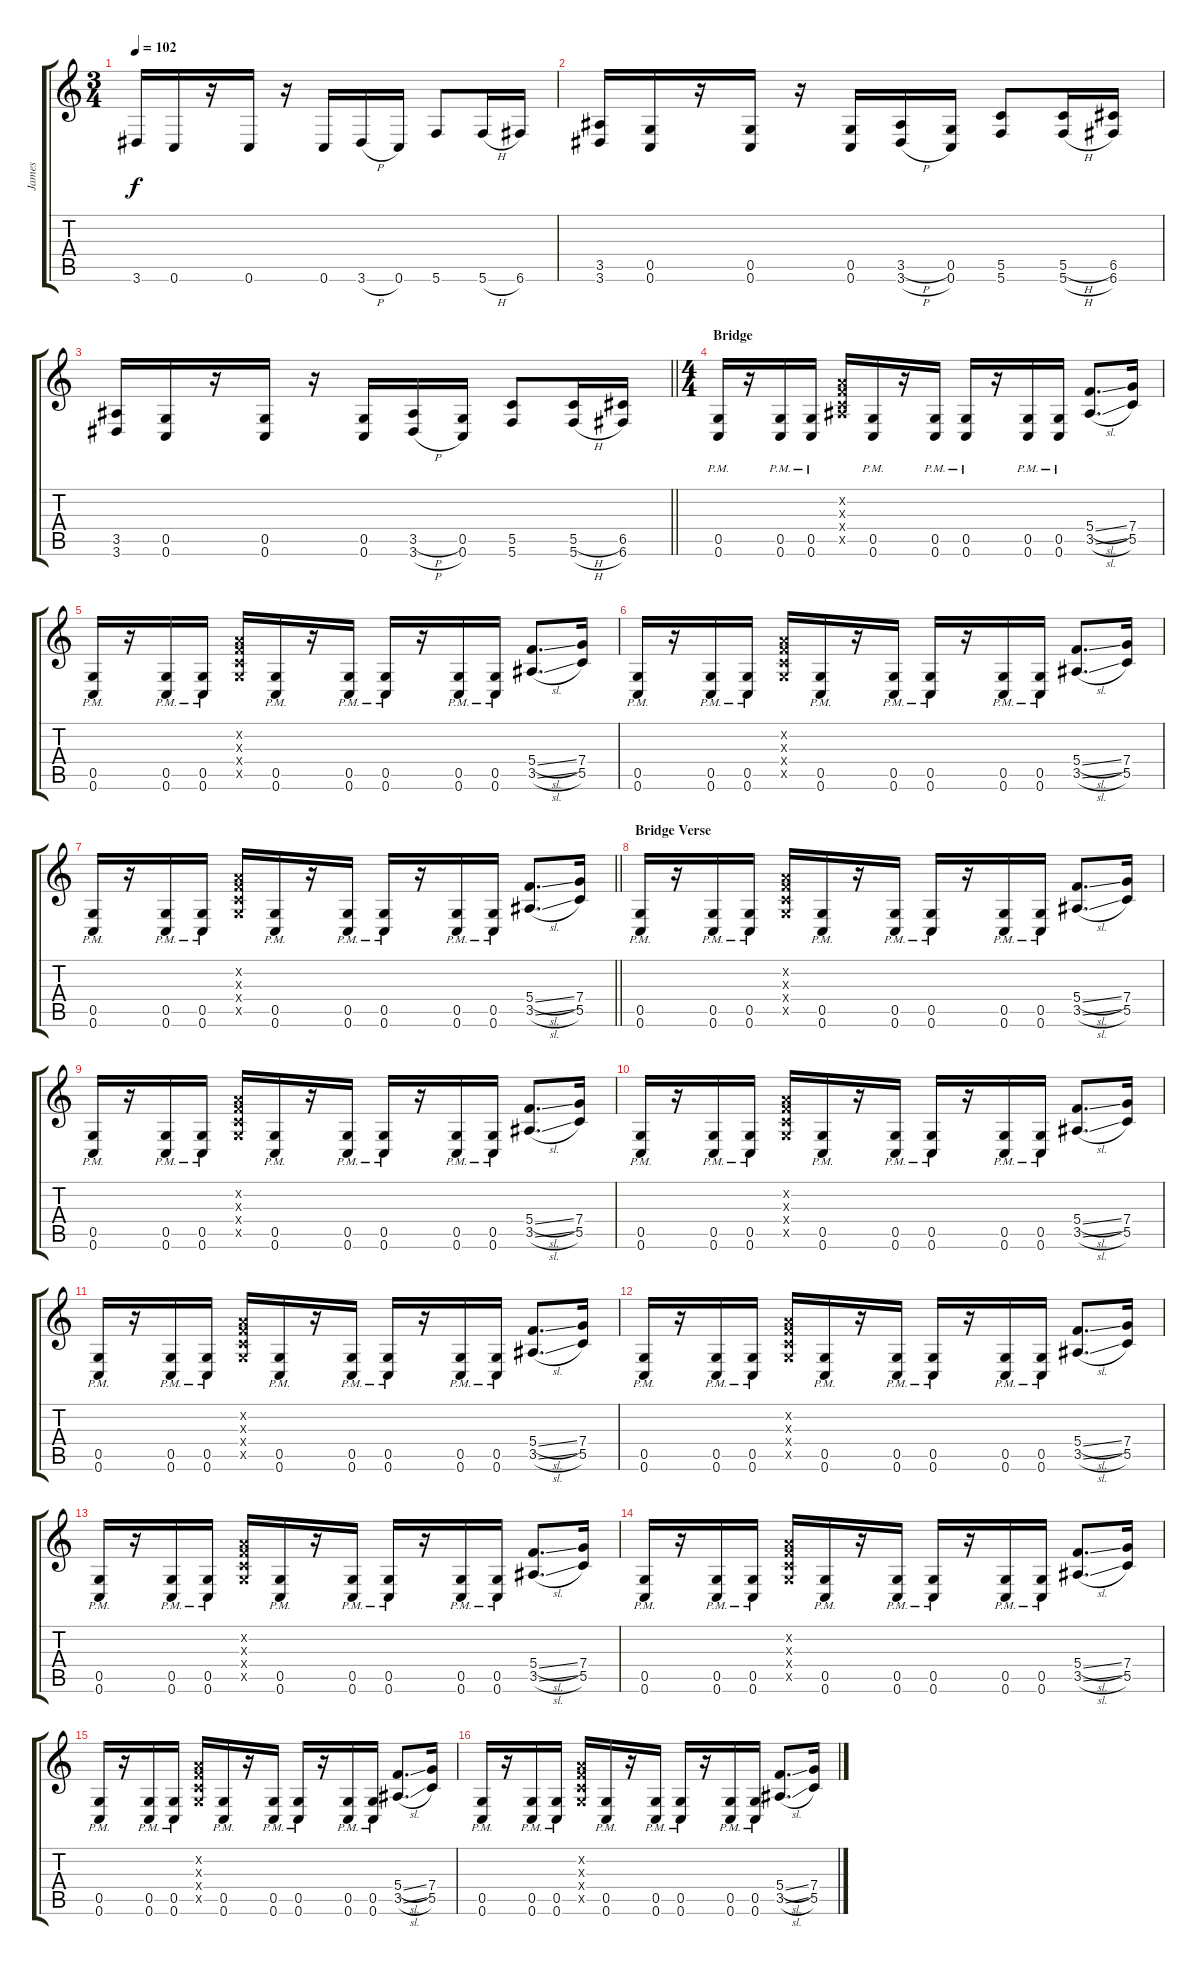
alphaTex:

\track ("James" "James") {instrument distortionguitar}
\staff {score tabs}
\tuning (D4 A3 F3 C3 G2 C2) {hide}
\ts (3 4)
\tempo 102
\clef g2
\ks c
3.6.16{dy f} 0.6.16 r.16 0.6.16 r.16 0.6.16 3.6{h}.16 0.6.16 5.6.8 5.6{h}.16 6.6.16 |
(3.5 3.6).16 (0.5 0.6).16 r.16 (0.5 0.6).16 r.16 (0.5 0.6).16 (3.5{h} 3.6{h}).16 (0.5 0.6).16 (5.5 5.6).8 (5.5{h} 5.6{h}).16 (6.5 6.6).16 |
\barLineRight lightlight
(3.5 3.6).16 (0.5 0.6).16 r.16 (0.5 0.6).16 r.16 (0.5 0.6).16 (3.5{h} 3.6{h}).16 (0.5 0.6).16 (5.5 5.6).8 (5.5{h} 5.6{h}).16 (6.5 6.6).16 |
\ts (4 4)
\section ("" "Bridge")
(0.5{pm} 0.6{pm}).16 r.16 (0.5{pm} 0.6{pm}).16 (0.5{pm} 0.6{pm}).16 (0.2{x} 0.3{x} 0.4{x} 3.5{x}).16 (0.5{pm} 0.6{pm}).16 r.16 (0.5{pm} 0.6{pm}).16 (0.5{pm} 0.6{pm}).16 r.16 (0.5{pm} 0.6{pm}).16 (0.5{pm} 0.6{pm}).16 (5.4{sl} 3.5{sl}).8{d} (7.4 5.5).16 |
(0.5{pm} 0.6{pm}).16 r.16 (0.5{pm} 0.6{pm}).16 (0.5{pm} 0.6{pm}).16 (0.2{x} 0.3{x} 0.4{x} 0.5{x}).16 (0.5{pm} 0.6{pm}).16 r.16 (0.5{pm} 0.6{pm}).16 (0.5{pm} 0.6{pm}).16 r.16 (0.5{pm} 0.6{pm}).16 (0.5{pm} 0.6{pm}).16 (5.4{sl} 3.5{sl}).8{d} (7.4 5.5).16 |
(0.5{pm} 0.6{pm}).16 r.16 (0.5{pm} 0.6{pm}).16 (0.5{pm} 0.6{pm}).16 (0.2{x} 0.3{x} 0.4{x} 0.5{x}).16 (0.5{pm} 0.6{pm}).16 r.16 (0.5{pm} 0.6{pm}).16 (0.5{pm} 0.6{pm}).16 r.16 (0.5{pm} 0.6{pm}).16 (0.5{pm} 0.6{pm}).16 (5.4{sl} 3.5{sl}).8{d} (7.4 5.5).16 |
\barLineRight lightlight
(0.5{pm} 0.6{pm}).16 r.16 (0.5{pm} 0.6{pm}).16 (0.5{pm} 0.6{pm}).16 (0.2{x} 0.3{x} 0.4{x} 0.5{x}).16 (0.5{pm} 0.6{pm}).16 r.16 (0.5{pm} 0.6{pm}).16 (0.5{pm} 0.6{pm}).16 r.16 (0.5{pm} 0.6{pm}).16 (0.5{pm} 0.6{pm}).16 (5.4{sl} 3.5{sl}).8{d} (7.4 5.5).16 |
\section ("" "Bridge Verse")
(0.5{pm} 0.6{pm}).16 r.16 (0.5{pm} 0.6{pm}).16 (0.5{pm} 0.6{pm}).16 (0.2{x} 0.3{x} 0.4{x} 0.5{x}).16 (0.5{pm} 0.6{pm}).16 r.16 (0.5{pm} 0.6{pm}).16 (0.5{pm} 0.6{pm}).16 r.16 (0.5{pm} 0.6{pm}).16 (0.5{pm} 0.6{pm}).16 (5.4{sl} 3.5{sl}).8{d} (7.4 5.5).16 |
(0.5{pm} 0.6{pm}).16 r.16 (0.5{pm} 0.6{pm}).16 (0.5{pm} 0.6{pm}).16 (0.2{x} 0.3{x} 0.4{x} 0.5{x}).16 (0.5{pm} 0.6{pm}).16 r.16 (0.5{pm} 0.6{pm}).16 (0.5{pm} 0.6{pm}).16 r.16 (0.5{pm} 0.6{pm}).16 (0.5{pm} 0.6{pm}).16 (5.4{sl} 3.5{sl}).8{d} (7.4 5.5).16 |
(0.5{pm} 0.6{pm}).16 r.16 (0.5{pm} 0.6{pm}).16 (0.5{pm} 0.6{pm}).16 (0.2{x} 0.3{x} 0.4{x} 0.5{x}).16 (0.5{pm} 0.6{pm}).16 r.16 (0.5{pm} 0.6{pm}).16 (0.5{pm} 0.6{pm}).16 r.16 (0.5{pm} 0.6{pm}).16 (0.5{pm} 0.6{pm}).16 (5.4{sl} 3.5{sl}).8{d} (7.4 5.5).16 |
(0.5{pm} 0.6{pm}).16 r.16 (0.5{pm} 0.6{pm}).16 (0.5{pm} 0.6{pm}).16 (0.2{x} 0.3{x} 0.4{x} 0.5{x}).16 (0.5{pm} 0.6{pm}).16 r.16 (0.5{pm} 0.6{pm}).16 (0.5{pm} 0.6{pm}).16 r.16 (0.5{pm} 0.6{pm}).16 (0.5{pm} 0.6{pm}).16 (5.4{sl} 3.5{sl}).8{d} (7.4 5.5).16 |
(0.5{pm} 0.6{pm}).16 r.16 (0.5{pm} 0.6{pm}).16 (0.5{pm} 0.6{pm}).16 (0.2{x} 0.3{x} 0.4{x} 0.5{x}).16 (0.5{pm} 0.6{pm}).16 r.16 (0.5{pm} 0.6{pm}).16 (0.5{pm} 0.6{pm}).16 r.16 (0.5{pm} 0.6{pm}).16 (0.5{pm} 0.6{pm}).16 (5.4{sl} 3.5{sl}).8{d} (7.4 5.5).16 |
(0.5{pm} 0.6{pm}).16 r.16 (0.5{pm} 0.6{pm}).16 (0.5{pm} 0.6{pm}).16 (0.2{x} 0.3{x} 0.4{x} 0.5{x}).16 (0.5{pm} 0.6{pm}).16 r.16 (0.5{pm} 0.6{pm}).16 (0.5{pm} 0.6{pm}).16 r.16 (0.5{pm} 0.6{pm}).16 (0.5{pm} 0.6{pm}).16 (5.4{sl} 3.5{sl}).8{d} (7.4 5.5).16 |
(0.5{pm} 0.6{pm}).16 r.16 (0.5{pm} 0.6{pm}).16 (0.5{pm} 0.6{pm}).16 (0.2{x} 0.3{x} 0.4{x} 0.5{x}).16 (0.5{pm} 0.6{pm}).16 r.16 (0.5{pm} 0.6{pm}).16 (0.5{pm} 0.6{pm}).16 r.16 (0.5{pm} 0.6{pm}).16 (0.5{pm} 0.6{pm}).16 (5.4{sl} 3.5{sl}).8{d} (7.4 5.5).16 |
(0.5{pm} 0.6{pm}).16 r.16 (0.5{pm} 0.6{pm}).16 (0.5{pm} 0.6{pm}).16 (0.2{x} 0.3{x} 0.4{x} 0.5{x}).16 (0.5{pm} 0.6{pm}).16 r.16 (0.5{pm} 0.6{pm}).16 (0.5{pm} 0.6{pm}).16 r.16 (0.5{pm} 0.6{pm}).16 (0.5{pm} 0.6{pm}).16 (5.4{sl} 3.5{sl}).8{d} (7.4 5.5).16 |
(0.5{pm} 0.6{pm}).16 r.16 (0.5{pm} 0.6{pm}).16 (0.5{pm} 0.6{pm}).16 (0.2{x} 0.3{x} 0.4{x} 0.5{x}).16 (0.5{pm} 0.6{pm}).16 r.16 (0.5{pm} 0.6{pm}).16 (0.5{pm} 0.6{pm}).16 r.16 (0.5{pm} 0.6{pm}).16 (0.5{pm} 0.6{pm}).16 (5.4{sl} 3.5{sl}).8{d} (7.4 5.5).16
